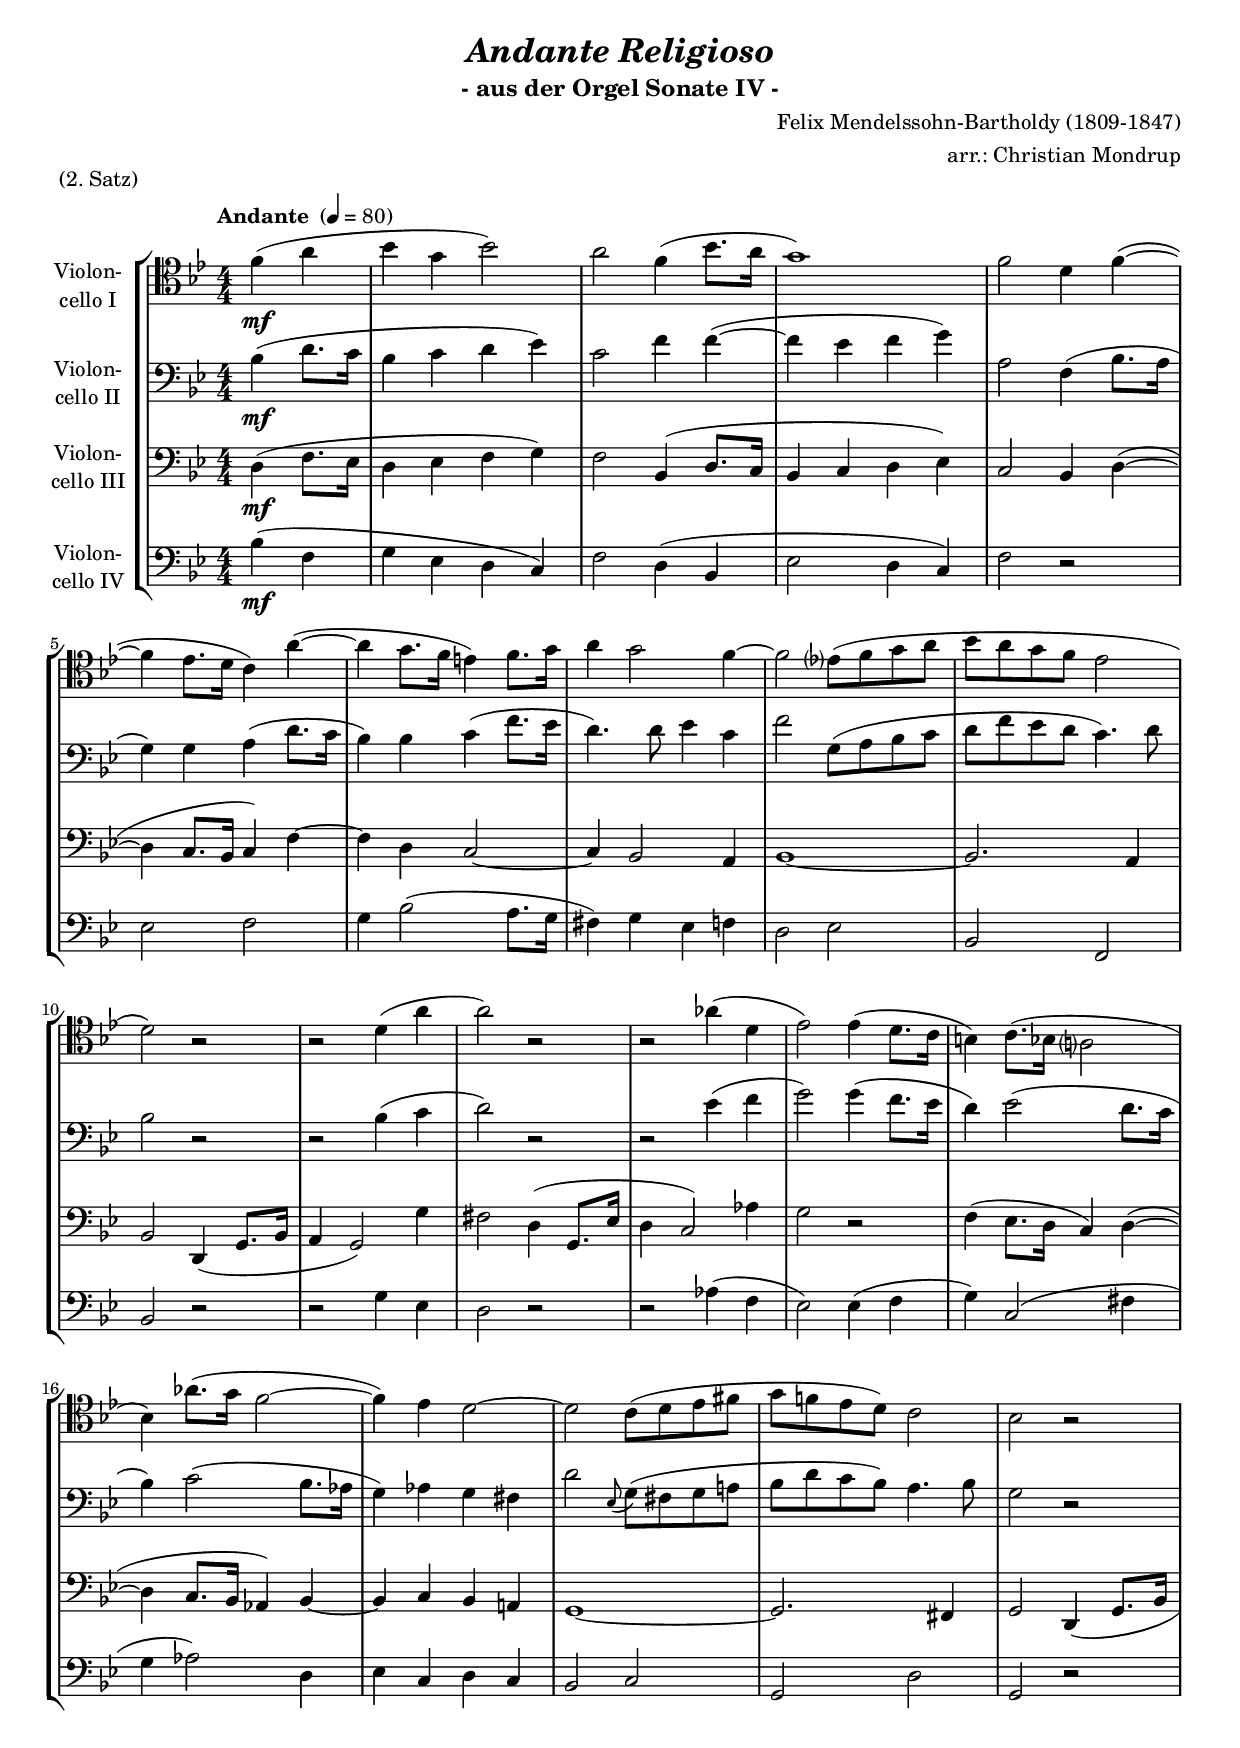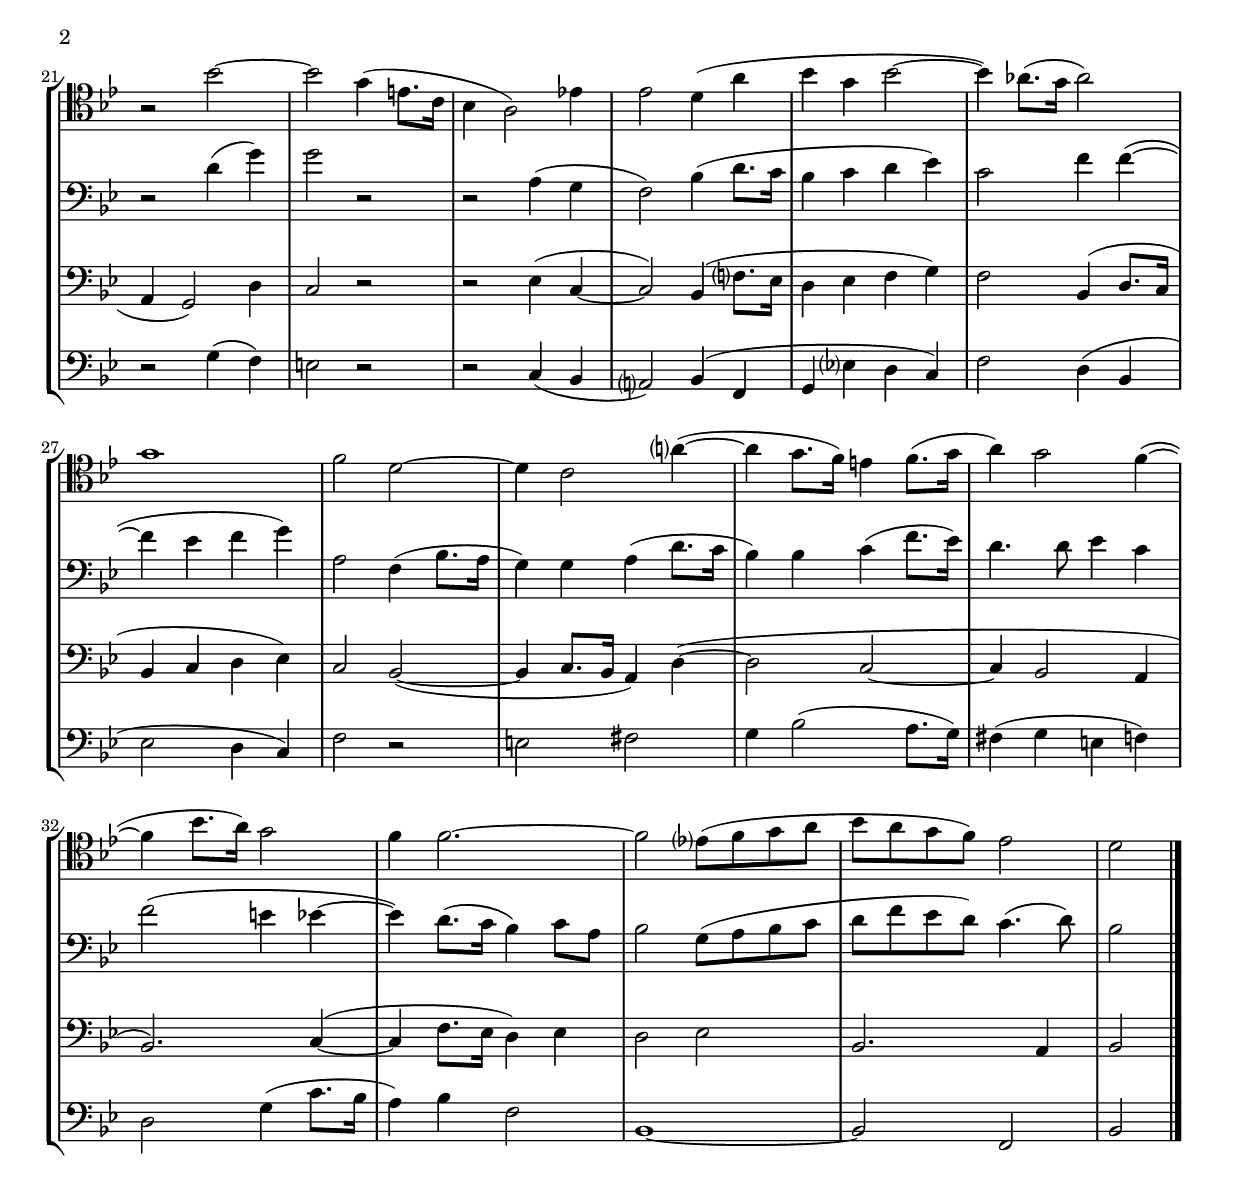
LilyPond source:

\version "2.14.2"
\include "deutsch.ly"

#(set-global-staff-size 18.25)

\header {
  title    = \markup \bold \italic "Andante Religioso"
  subtitle = "- aus der Orgel Sonate IV -"
  composer = "Felix Mendelssohn-Bartholdy (1809-1847)"
  arranger = "arr.: Christian Mondrup"
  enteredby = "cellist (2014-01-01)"
  piece     = "(2. Satz)"
}

voiceconsts = {
 \key b \major
 \clef "bass"
 \time 4/4
 \numericTimeSignature
 \compressFullBarRests
 \tempo "Andante " 4=80
}

%mihi = "clarinet"
%milo = "bassoon"
mihi = "church organ"
milo = "church organ"

va = \relative c'' {
  \voiceconsts
  \clef "tenor"

  \partial 2 f4(\mf a
  b g b2)
  a f4( b8. a16
  g1)
  f2 d4 f(~
  f es8. d16 c4) a'(~

  a g8. f16 e4) f8. g16
  a4 g2 f4~
  f2 es?8( f g a
  b a g f es2
  d) r
  r d4( a'

  a2) r
  r as4( d,
  es2) es4( d8. c16
  h4) c8.( b16 a?2
  b4) as'8.( g16 f2~
  f4) es d2~

  d c8( d es fis
  g f! es d) c2
  b r
  r b'~
  b g4( e8. c16
  b4 a2) es'!4

  es2 d4( a'
  b g b2~
  b4) as8.( g16 as2)
  g1
  f2 d~
  d4 c2 a'?4(~
  a g8. f16) e4 f8.( g16

  a4) g2 f4(~
  f b8. a16) g2
  f4 f2.~
  f2 es?8( f g a
  b a g f) es2
  d \bar "|."
}

vb = \relative c'' {
  \voiceconsts

  \partial 2 b4(\mf d8. c16
  b4 c d es)
  c2 f4 f(~
  f es f g)
  a,2 f4( b8. a16

  g4) g a( d8.c16
  b4) b c( f8. es16
  d4.) d8 es4 c
  f2 g,8( a b c
  d f es d c4.) d8

  b2 r
  r b4( c
  d2) r
  r es4( f
  g2) g4( f8.es16
  d4) es2( d8. c16

  b4) c2( b8. as16
  g4) as g fis
  d'2 \appoggiatura es,8 g( fis g a!
  b d c b) a4. b8
  g2 r

  r d'4( g)
  g2 r
  r a,4( g
  f2) b4( d8. c16
  b4 c d es)

  c2 f4 f(~
  f es f g)
  a,2 f4( b8. a16
  g4) g a( d8. c16
  b4) b c( f8. es16)

  d4.d8 es4 c
  f2( e4 es~
  es) d8.( c16 b4) c8 a
  b2 g8( a b c
  d f es d) c4.( d8)
  b2 \bar "|."
}

vc = \relative c' {
  \voiceconsts

  \partial 2 d4(\mf f8. es16
  d4 es f g)
  f2 b,4( d8. c16
  b4 c d es)
  c2 b4 d(~
  d c8. b16 c4) f~

  f d c2~
  c4 b2 a4
  b1~
  b2. a4
  b2 d,4( g8.b16
  a4 g2) g'4

  fis2 d4( g,8. es'16
  d4 c2) as'4
  g2 r
  f4( es8.d16 c4) d(~
  d c8. b16 as4) b~
  b c b a!

  g1~
  g2. fis4
  g2 d4( g8. b16
  a4 g2) d'4
  c2 r
  r es4( c~

  c2) b4( f'?8. es16
  d4 es f g)
  f2 b,4( d8. c16
  b4 c d es)
  c2 b(~
  b4 c8. b16 a4) d(~

  d2 c~
  c4 b2 a4
  b2.) c4(~
  c f8. es16 d4) es
  d2 es
  b2. a4
  b2 \bar "|."
}

vd = \relative c' {
  \voiceconsts

  \partial 2 b4(\mf f
  g es d c)
  f2 d4( b
  es2 d4 c)
  f2 r
  es f

  g4 b2( a8. g16
  fis4) g es f
  d2 es
  b f
  b r
  r g'4 es

  d2 r
  r as'4( f
  es2) es4( f
  g) c,2( fis4
  g as2) d,4
  es c d c

  b2 c
  g d'
  g, r
  r g'4( f)
  e2 r
  r c4( b

  a?2) b4( f
  g es'? d c)
  f2 d4( b
  es2 d4 c)
  f2 r
  e fis

  g4 b2( a8. g16)
  fis4( g e f)
  d2 g4( c8. b16
  a4) b f2
  b,1~
  b2 f
  b2 \bar "|."
}


music = \new StaffGroup <<
      \new Staff {
	\set Staff.midiInstrument = \mihi
	\set Staff.instrumentName = \markup \center-column { "Violon-" "cello I" }
	\transpose b b, { \va }
      }

      \new Staff {
	\set Staff.midiInstrument = \milo
	\set Staff.instrumentName = \markup \center-column { "Violon-" "cello II" }
	\transpose b b, { \vb }
      }

      \new Staff {
	\set Staff.midiInstrument = \milo
	\set Staff.instrumentName = \markup \center-column { "Violon-" "cello III" }
	\transpose b b, { \vc }
      }

      \new Staff {
	\set Staff.midiInstrument = \milo
	\set Staff.instrumentName = \markup \center-column { "Violon-" "cello IV" }
	\transpose b b { \vd }
      }
>>

\book {
  \score {
    \music
    \layout {}
  }

  \score {
    \unfoldRepeats \music

    \midi {
      \context {
        \Score
      }
    }
  }
}
